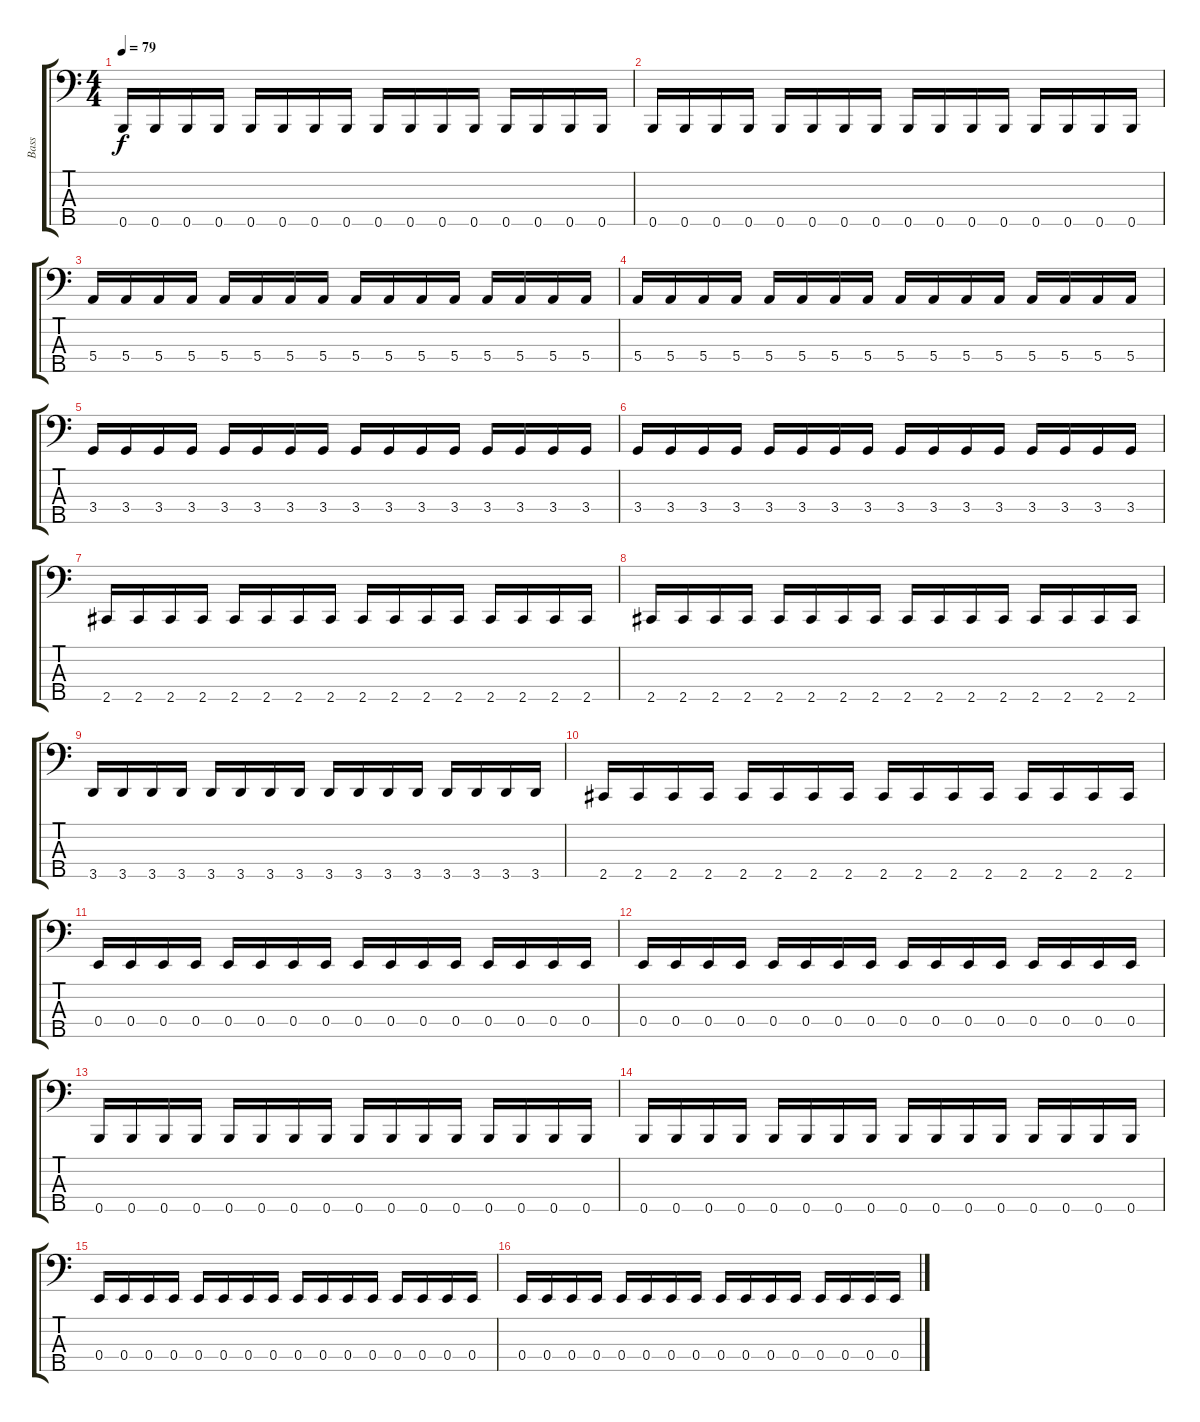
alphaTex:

\track ("Bass" "Bass") {instrument slapbass1}
\staff {score tabs}
\tuning (G2 D2 A1 E1 B0) {hide}
\ts (4 4)
\tempo 79
\clef f4
\ks c
0.5.16{dy f} 0.5.16 0.5.16 0.5.16 0.5.16 0.5.16 0.5.16 0.5.16 0.5.16 0.5.16 0.5.16 0.5.16 0.5.16 0.5.16 0.5.16 0.5.16 |
0.5.16 0.5.16 0.5.16 0.5.16 0.5.16 0.5.16 0.5.16 0.5.16 0.5.16 0.5.16 0.5.16 0.5.16 0.5.16 0.5.16 0.5.16 0.5.16 |
5.4.16 5.4.16 5.4.16 5.4.16 5.4.16 5.4.16 5.4.16 5.4.16 5.4.16 5.4.16 5.4.16 5.4.16 5.4.16 5.4.16 5.4.16 5.4.16 |
5.4.16 5.4.16 5.4.16 5.4.16 5.4.16 5.4.16 5.4.16 5.4.16 5.4.16 5.4.16 5.4.16 5.4.16 5.4.16 5.4.16 5.4.16 5.4.16 |
3.4.16 3.4.16 3.4.16 3.4.16 3.4.16 3.4.16 3.4.16 3.4.16 3.4.16 3.4.16 3.4.16 3.4.16 3.4.16 3.4.16 3.4.16 3.4.16 |
3.4.16 3.4.16 3.4.16 3.4.16 3.4.16 3.4.16 3.4.16 3.4.16 3.4.16 3.4.16 3.4.16 3.4.16 3.4.16 3.4.16 3.4.16 3.4.16 |
2.5.16 2.5.16 2.5.16 2.5.16 2.5.16 2.5.16 2.5.16 2.5.16 2.5.16 2.5.16 2.5.16 2.5.16 2.5.16 2.5.16 2.5.16 2.5.16 |
2.5.16 2.5.16 2.5.16 2.5.16 2.5.16 2.5.16 2.5.16 2.5.16 2.5.16 2.5.16 2.5.16 2.5.16 2.5.16 2.5.16 2.5.16 2.5.16 |
3.5.16 3.5.16 3.5.16 3.5.16 3.5.16 3.5.16 3.5.16 3.5.16 3.5.16 3.5.16 3.5.16 3.5.16 3.5.16 3.5.16 3.5.16 3.5.16 |
2.5.16 2.5.16 2.5.16 2.5.16 2.5.16 2.5.16 2.5.16 2.5.16 2.5.16 2.5.16 2.5.16 2.5.16 2.5.16 2.5.16 2.5.16 2.5.16 |
0.4.16 0.4.16 0.4.16 0.4.16 0.4.16 0.4.16 0.4.16 0.4.16 0.4.16 0.4.16 0.4.16 0.4.16 0.4.16 0.4.16 0.4.16 0.4.16 |
0.4.16 0.4.16 0.4.16 0.4.16 0.4.16 0.4.16 0.4.16 0.4.16 0.4.16 0.4.16 0.4.16 0.4.16 0.4.16 0.4.16 0.4.16 0.4.16 |
0.5.16 0.5.16 0.5.16 0.5.16 0.5.16 0.5.16 0.5.16 0.5.16 0.5.16 0.5.16 0.5.16 0.5.16 0.5.16 0.5.16 0.5.16 0.5.16 |
0.5.16 0.5.16 0.5.16 0.5.16 0.5.16 0.5.16 0.5.16 0.5.16 0.5.16 0.5.16 0.5.16 0.5.16 0.5.16 0.5.16 0.5.16 0.5.16 |
0.4.16 0.4.16 0.4.16 0.4.16 0.4.16 0.4.16 0.4.16 0.4.16 0.4.16 0.4.16 0.4.16 0.4.16 0.4.16 0.4.16 0.4.16 0.4.16 |
0.4.16 0.4.16 0.4.16 0.4.16 0.4.16 0.4.16 0.4.16 0.4.16 0.4.16 0.4.16 0.4.16 0.4.16 0.4.16 0.4.16 0.4.16 0.4.16
